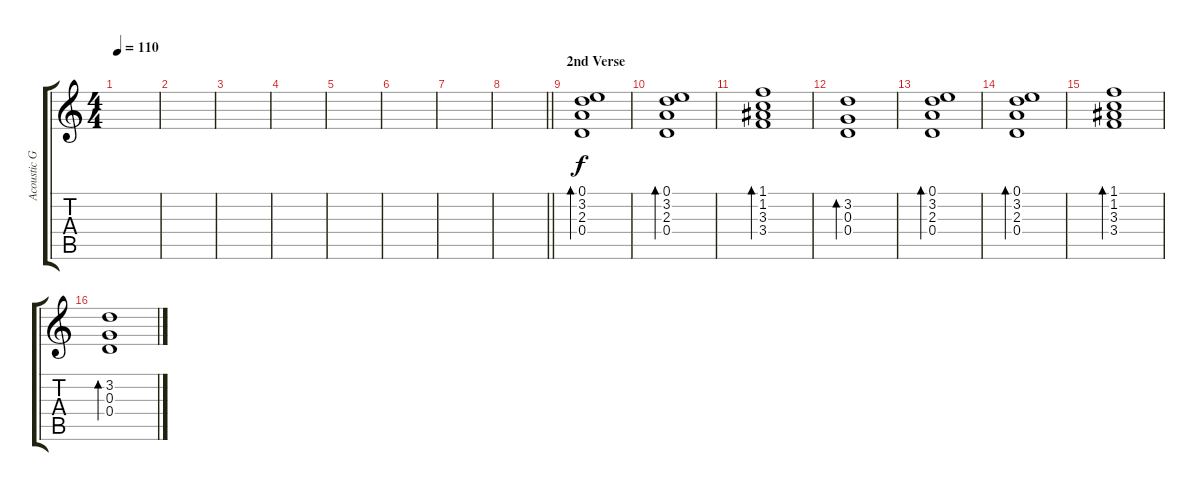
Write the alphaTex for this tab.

\track ("Acoustic Guitar R" "Acoustic G") {instrument acousticguitarsteel}
\staff {score tabs}
\tuning (E4 B3 G3 D3 A2 E2) {hide}
\ts (4 4)
\tempo 110
\clef g2
\ks c
|
|
|
|
|
|
|
\barLineRight lightlight
|
\section ("" "2nd Verse")
(0.1 3.2 2.3 0.4).1{bd 60} |
(0.1 3.2 2.3 0.4).1{bd 60} |
(1.1 1.2 3.3 3.4).1{bd 60} |
(3.2 0.3 0.4).1{bd 60} |
(0.1 3.2 2.3 0.4).1{bd 60} |
(0.1 3.2 2.3 0.4).1{bd 60} |
(1.1 1.2 3.3 3.4).1{bd 60} |
(3.2 0.3 0.4).1{bd 60}
